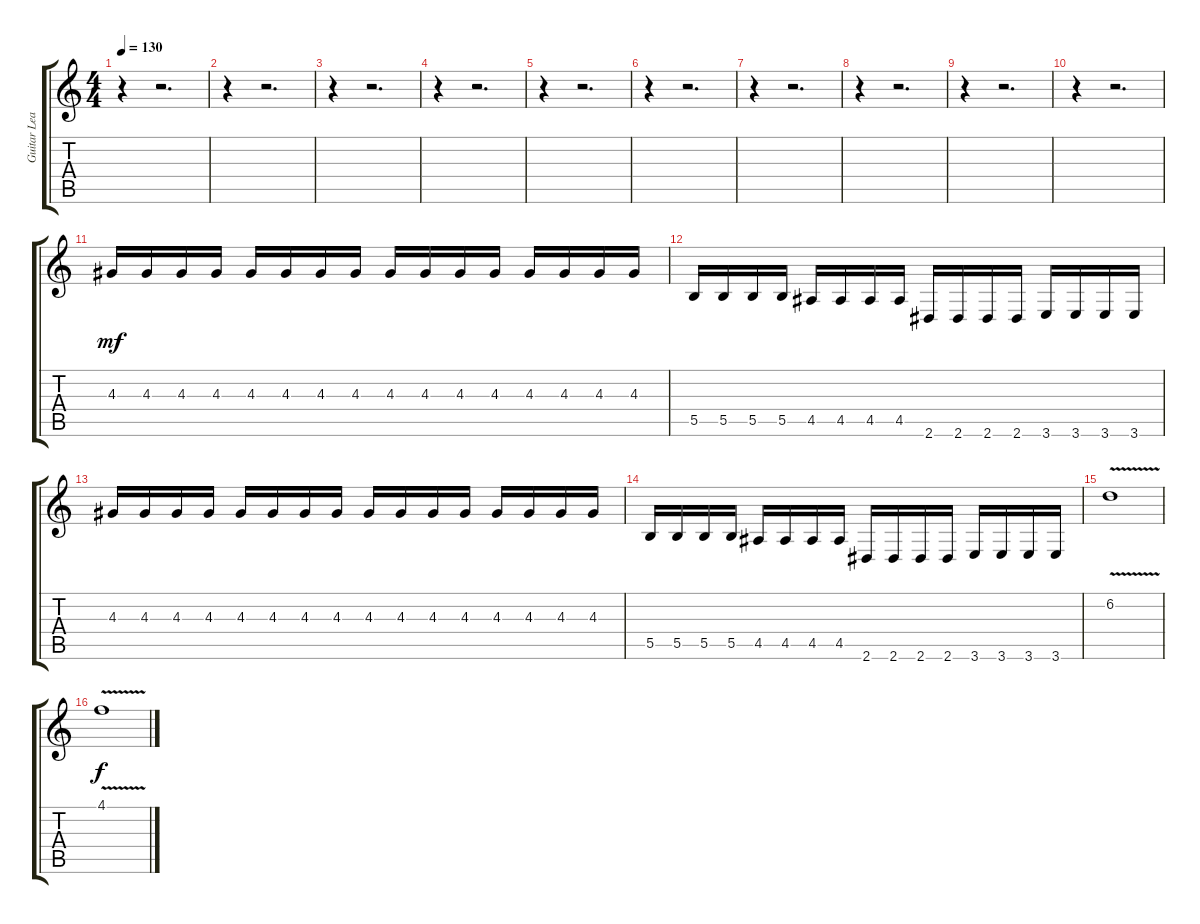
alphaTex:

\track ("Guitar Lead" "Guitar Lea") {instrument distortionguitar}
\staff {score tabs}
\tuning (Db4 Ab3 E3 B2 Gb2 Db2) {hide}
\ts (4 4)
\tempo 130
\clef g2
\ks c
r.4{dy mf} r.2{d} |
r.4 r.2{d} |
r.4 r.2{d} |
r.4 r.2{d} |
r.4 r.2{d} |
r.4 r.2{d} |
r.4 r.2{d} |
r.4 r.2{d} |
r.4 r.2{d} |
r.4 r.2{d} |
4.3.16 4.3.16 4.3.16 4.3.16 4.3.16 4.3.16 4.3.16 4.3.16 4.3.16 4.3.16 4.3.16 4.3.16 4.3.16 4.3.16 4.3.16 4.3.16 |
5.5.16 5.5.16 5.5.16 5.5.16 4.5.16 4.5.16 4.5.16 4.5.16 2.6.16 2.6.16 2.6.16 2.6.16 3.6.16 3.6.16 3.6.16 3.6.16 |
4.3.16 4.3.16 4.3.16 4.3.16 4.3.16 4.3.16 4.3.16 4.3.16 4.3.16 4.3.16 4.3.16 4.3.16 4.3.16 4.3.16 4.3.16 4.3.16 |
5.5.16 5.5.16 5.5.16 5.5.16 4.5.16 4.5.16 4.5.16 4.5.16 2.6.16 2.6.16 2.6.16 2.6.16 3.6.16 3.6.16 3.6.16 3.6.16 |
6.2{v}.1 |
4.1{v}.1{dy f}
